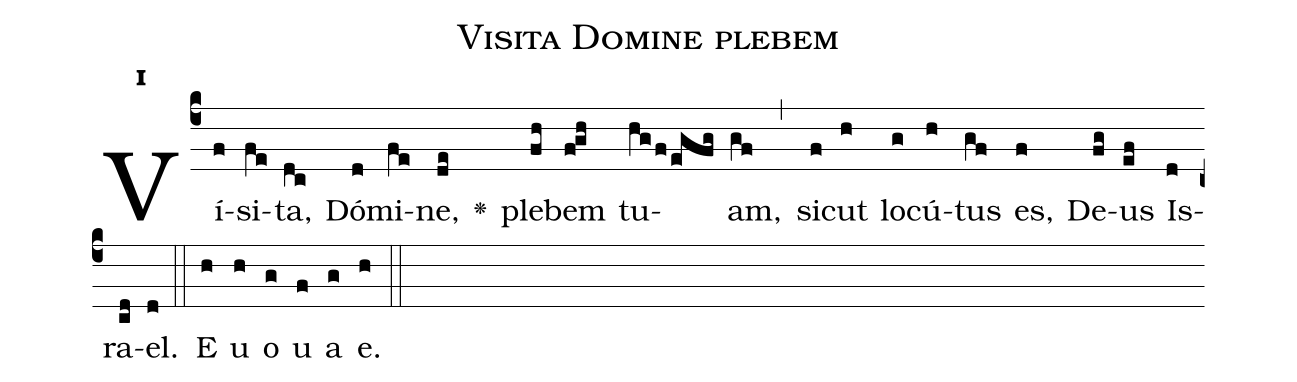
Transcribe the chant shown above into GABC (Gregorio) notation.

name:Visita Domine plebem;
office-part:Antiphona;
mode:1;
%%
initial-style: 1;
name: Visita Domine plebem;
book: CAO 5469;
occasion: Psalterium Hebdomada I Dominica;
office-part: Laudes Ant E ;
user-notes: ;
commentary: ;
annotation: 1a;
centering-scheme: english;
fontsize: 12;
font: OFLSortsMillGoudy;
height: 11;
width: 4.5;
%%
(c4)Ví(f)si(fe)ta,(dc) Dó(d)mi(fe)ne,(de) <v>\greheightstar</v>() ple(fh)bem(fgh) tu(hgf/egfg)am,(gf) (,) si(f)cut(h) lo(g)cú(h)tus(gf) es,(f) De(fg)us(ef) Is(d)ra(cd)el.(d) (::)
E(h) u(h) o(g) u(f) a(g) e.(h) (::)
